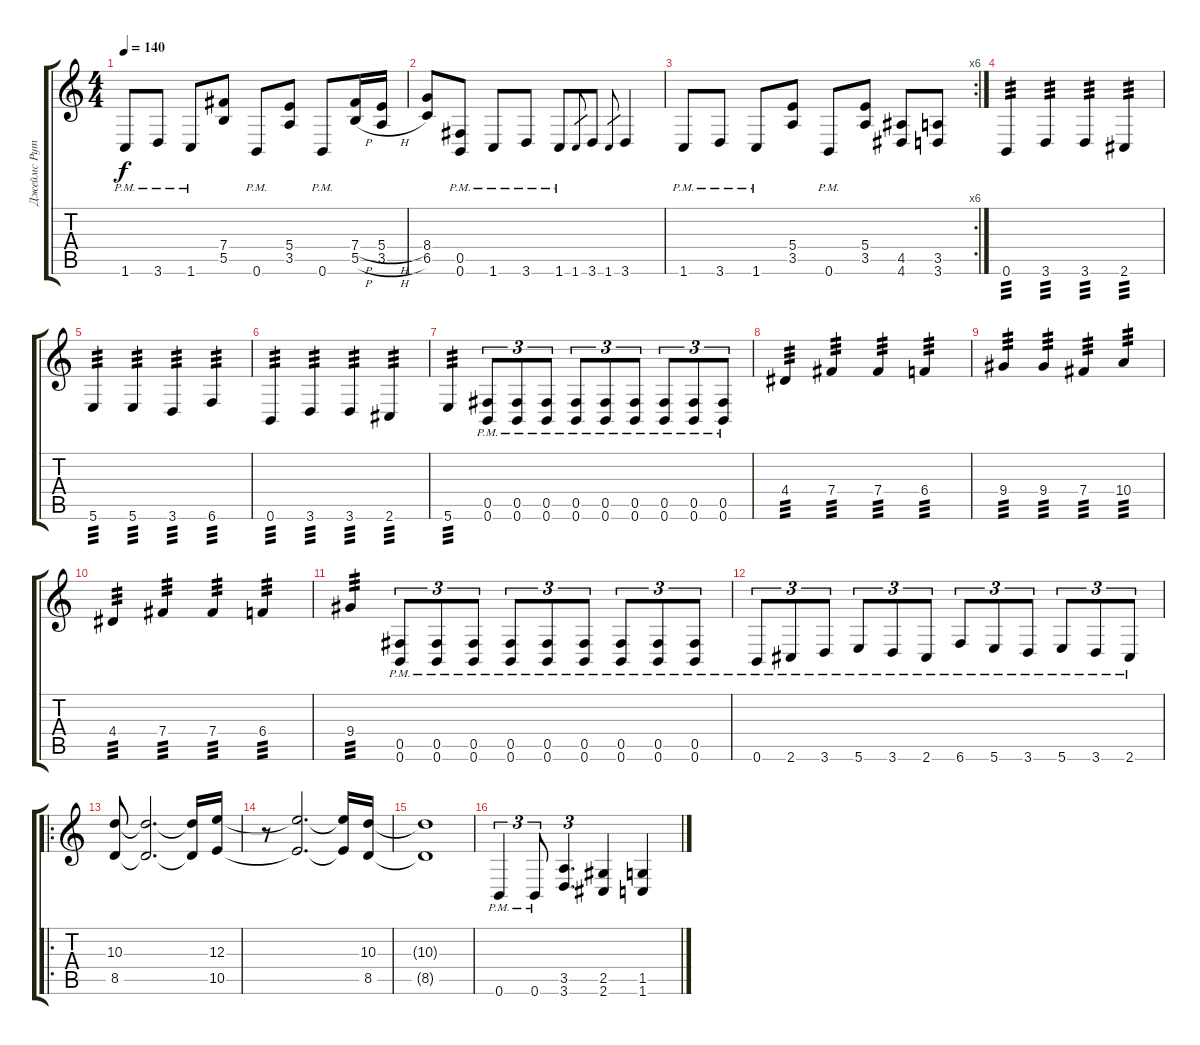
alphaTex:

\track ("Джеймс Рут #4" "Джеймс Рут") {instrument distortionguitar}
\staff {score tabs}
\tuning (Db4 Ab3 E3 B2 Gb2 B1) {hide}
\ts (4 4)
\tempo 140
\clef g2
\ks c
1.6{pm}.8{dy f} 3.6{pm}.8 1.6{pm}.8 (7.4 5.5).8 0.6{pm}.8 (5.4 3.5).8 0.6{pm}.8 (7.4{h} 5.5{h}).16 (5.4{h} 3.5{h}).16 |
(8.4 6.5).8 (0.5{pm} 0.6{pm}).8 1.6{pm}.8 3.6{pm}.8 1.6{pm}.8 1.6.8{gr} 3.6.8 1.6.8{gr} 3.6.4 |
\rc 6
1.6{pm}.8 3.6{pm}.8 1.6{pm}.8 (5.4 3.5).8 0.6{pm}.8 (5.4 3.5).8 (4.5 4.6).8 (3.5 3.6).8 |
0.6.4{tp 3} 3.6.4{tp 3} 3.6.4{tp 3} 2.6.4{tp 3} |
5.6.4{tp 3} 5.6.4{tp 3} 3.6.4{tp 3} 6.6.4{tp 3} |
0.6.4{tp 3} 3.6.4{tp 3} 3.6.4{tp 3} 2.6.4{tp 3} |
5.6.4{tp 3} (0.5{pm} 0.6{pm}).8{tu (3 2)} (0.5{pm} 0.6{pm}).8{tu (3 2)} (0.5{pm} 0.6{pm}).8{tu (3 2)} (0.5{pm} 0.6{pm}).8{tu (3 2)} (0.5{pm} 0.6{pm}).8{tu (3 2)} (0.5{pm} 0.6{pm}).8{tu (3 2)} (0.5{pm} 0.6{pm}).8{tu (3 2)} (0.5{pm} 0.6{pm}).8{tu (3 2)} (0.5{pm} 0.6{pm}).8{tu (3 2)} |
4.4.4{tp 3} 7.4.4{tp 3} 7.4.4{tp 3} 6.4.4{tp 3} |
9.4.4{tp 3} 9.4.4{tp 3} 7.4.4{tp 3} 10.4.4{tp 3} |
4.4.4{tp 3} 7.4.4{tp 3} 7.4.4{tp 3} 6.4.4{tp 3} |
9.4.4{tp 3} (0.5{pm} 0.6{pm}).8{tu (3 2)} (0.5{pm} 0.6{pm}).8{tu (3 2)} (0.5{pm} 0.6{pm}).8{tu (3 2)} (0.5{pm} 0.6{pm}).8{tu (3 2)} (0.5{pm} 0.6{pm}).8{tu (3 2)} (0.5{pm} 0.6{pm}).8{tu (3 2)} (0.5{pm} 0.6{pm}).8{tu (3 2)} (0.5{pm} 0.6{pm}).8{tu (3 2)} (0.5{pm} 0.6{pm}).8{tu (3 2)} |
0.6{pm}.8{tu (3 2)} 2.6{pm}.8{tu (3 2)} 3.6{pm}.8{tu (3 2)} 5.6{pm}.8{tu (3 2)} 3.6{pm}.8{tu (3 2)} 2.6{pm}.8{tu (3 2)} 6.6{pm}.8{tu (3 2)} 5.6{pm}.8{tu (3 2)} 3.6{pm}.8{tu (3 2)} 5.6{pm}.8{tu (3 2)} 3.6{pm}.8{tu (3 2)} 2.6{pm}.8{tu (3 2)} |
\ro
(10.3 8.5).8 (10.3{t} 8.5{t}).2{d} (10.3{t} 8.5{t}).16 (12.3 10.5).16 |
r.8 (12.3{t} 10.5{t}).2{d} (12.3{t} 10.5{t}).16 (10.3 8.5).16 |
(10.3{t} 8.5{t}).1 |
0.6{pm}.4{tu (3 2)} 0.6{pm}.8{tu (3 2)} (3.5 3.6).4{d tu (3 2)} (2.5 2.6).4 (1.5 1.6).4
